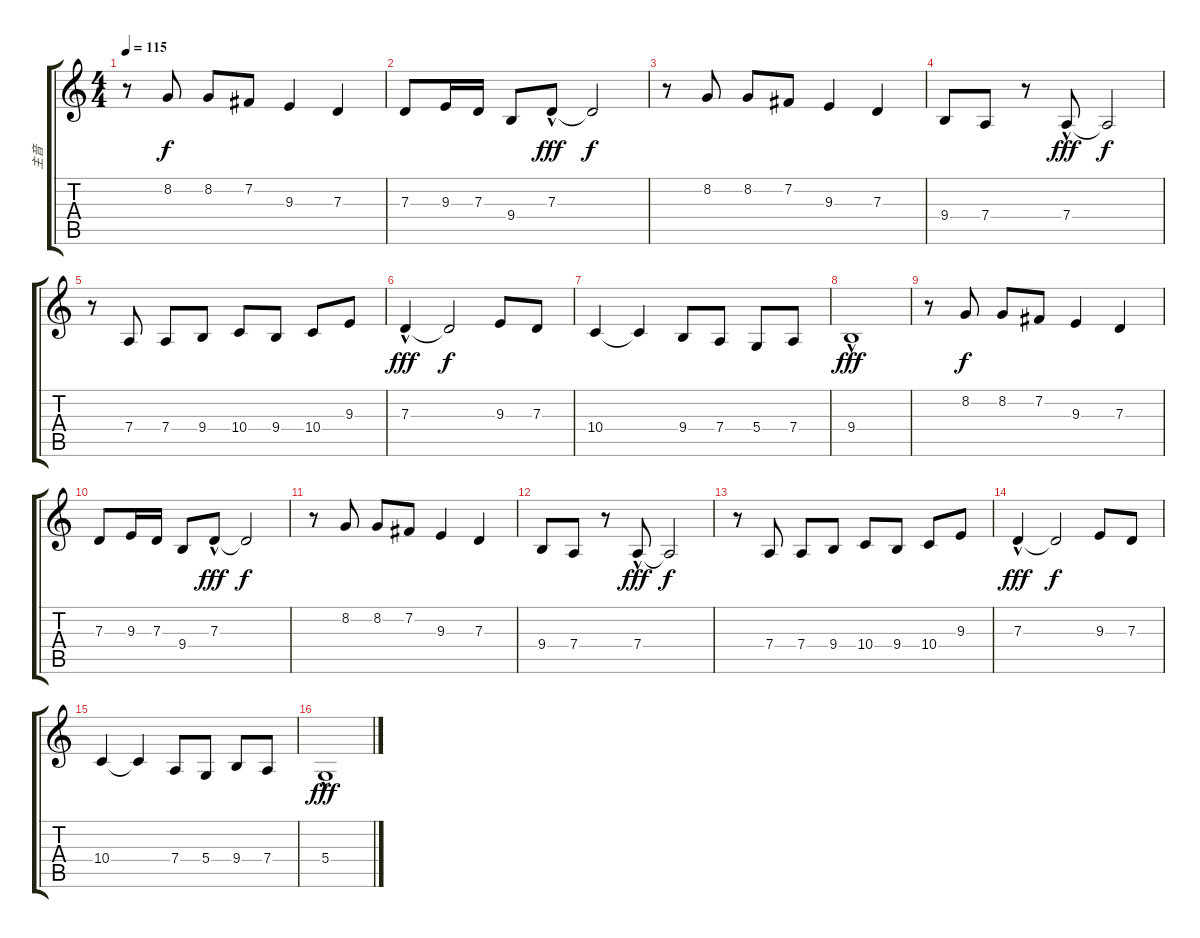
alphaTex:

\track ("主音" "主音") {instrument altosax}
\staff {score tabs}
\tuning (E4 B3 G3 D3 A2 E2) {hide}
\ts (4 4)
\tempo 115
\clef g2
\ks c
r.8{dy fff} 8.2.8{dy f} 8.2.8 7.2.8 9.3.4 7.3.4 |
7.3.8 9.3.16 7.3.16 9.4.8 7.3{hac}.8{dy fff} 7.3{t}.2{dy f} |
r.8 8.2.8 8.2.8 7.2.8 9.3.4 7.3.4 |
9.4.8 7.4.8 r.8 7.4{hac}.8{dy fff} 7.4{t}.2{dy f} |
r.8 7.4.8 7.4.8 9.4.8 10.4.8 9.4.8 10.4.8 9.3.8 |
7.3{hac}.4{dy fff} 7.3{t}.2{dy f} 9.3.8 7.3.8 |
10.4.4 10.4{t}.4 9.4.8 7.4.8 5.4.8 7.4.8 |
9.4{hac}.1{dy fff} |
r.8 8.2.8{dy f} 8.2.8 7.2.8 9.3.4 7.3.4 |
7.3.8 9.3.16 7.3.16 9.4.8 7.3{hac}.8{dy fff} 7.3{t}.2{dy f} |
r.8 8.2.8 8.2.8 7.2.8 9.3.4 7.3.4 |
9.4.8 7.4.8 r.8 7.4{hac}.8{dy fff} 7.4{t}.2{dy f} |
r.8 7.4.8 7.4.8 9.4.8 10.4.8 9.4.8 10.4.8 9.3.8 |
7.3{hac}.4{dy fff} 7.3{t}.2{dy f} 9.3.8 7.3.8 |
10.4.4 10.4{t}.4 7.4.8 5.4.8 9.4.8 7.4.8 |
5.4{hac}.1{dy fff}
